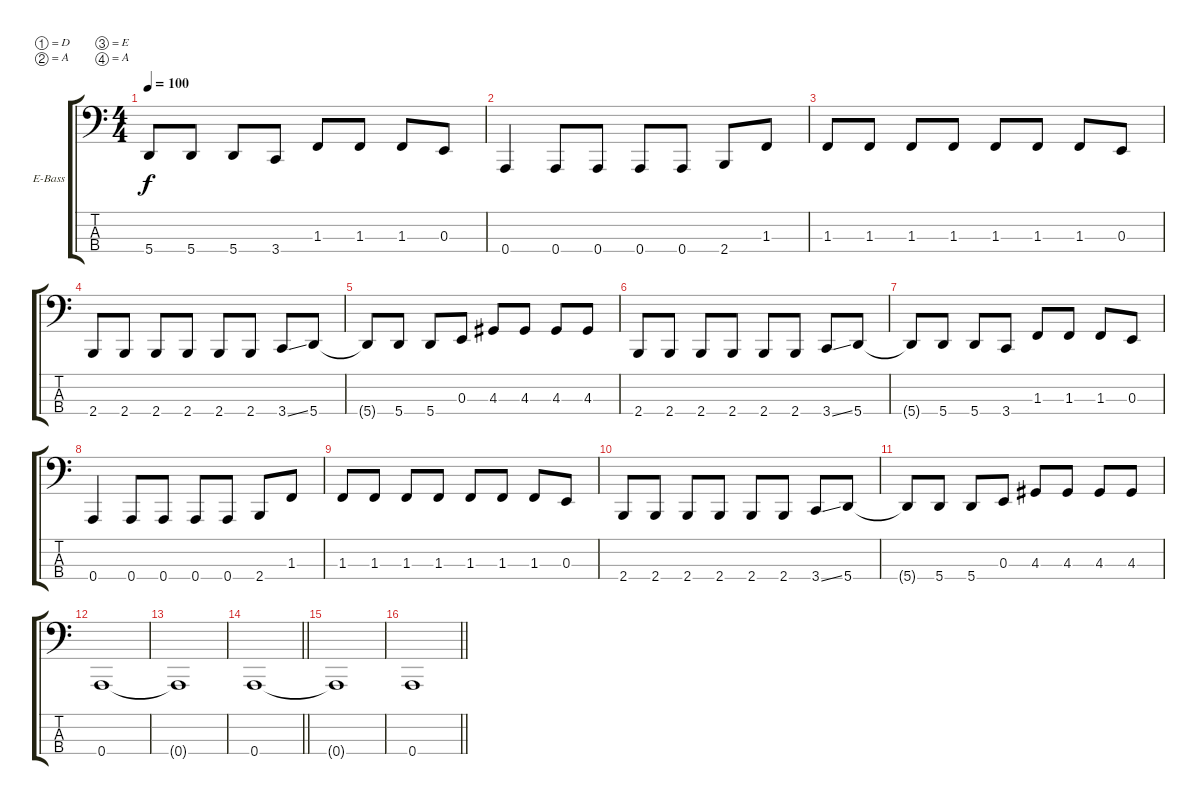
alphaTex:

\bracketExtendMode groupsimilarinstruments
\firstSystemTrackNameOrientation horizontal
\otherSystemsTrackNameOrientation horizontal
\track ("Paul Gray" "E-Bass") {instrument electricbasspick}
\staff {score tabs}
\tuning (D2 A1 E1 A0)
\ts (4 4)
\tempo 100
\clef f4
\ks c
5.4{t}.8{dy f} 5.4.8 5.4.8 3.4.8 1.3.8 1.3.8 1.3.8 0.3.8 |
0.4.4 0.4.8 0.4.8 0.4.8 0.4.8 2.4.8 1.3.8 |
1.3.8 1.3.8 1.3.8 1.3.8 1.3.8 1.3.8 1.3.8 0.3.8 |
2.4.8 2.4.8 2.4.8 2.4.8 2.4.8 2.4.8 3.4{ss}.8 5.4.8 |
5.4{t}.8 5.4.8 5.4.8 0.3.8 4.3.8 4.3.8 4.3.8 4.3.8 |
2.4.8 2.4.8 2.4.8 2.4.8 2.4.8 2.4.8 3.4{ss}.8 5.4.8 |
5.4{t}.8 5.4.8 5.4.8 3.4.8 1.3.8 1.3.8 1.3.8 0.3.8 |
0.4.4 0.4.8 0.4.8 0.4.8 0.4.8 2.4.8 1.3.8 |
1.3.8 1.3.8 1.3.8 1.3.8 1.3.8 1.3.8 1.3.8 0.3.8 |
2.4.8 2.4.8 2.4.8 2.4.8 2.4.8 2.4.8 3.4{ss}.8 5.4.8 |
5.4{t}.8 5.4.8 5.4.8 0.3.8 4.3.8 4.3.8 4.3.8 4.3.8 |
0.4.1 |
0.4{t}.1 |
\barLineRight lightlight
0.4.1 |
0.4{t}.1 |
\barLineRight lightlight
0.4.1
